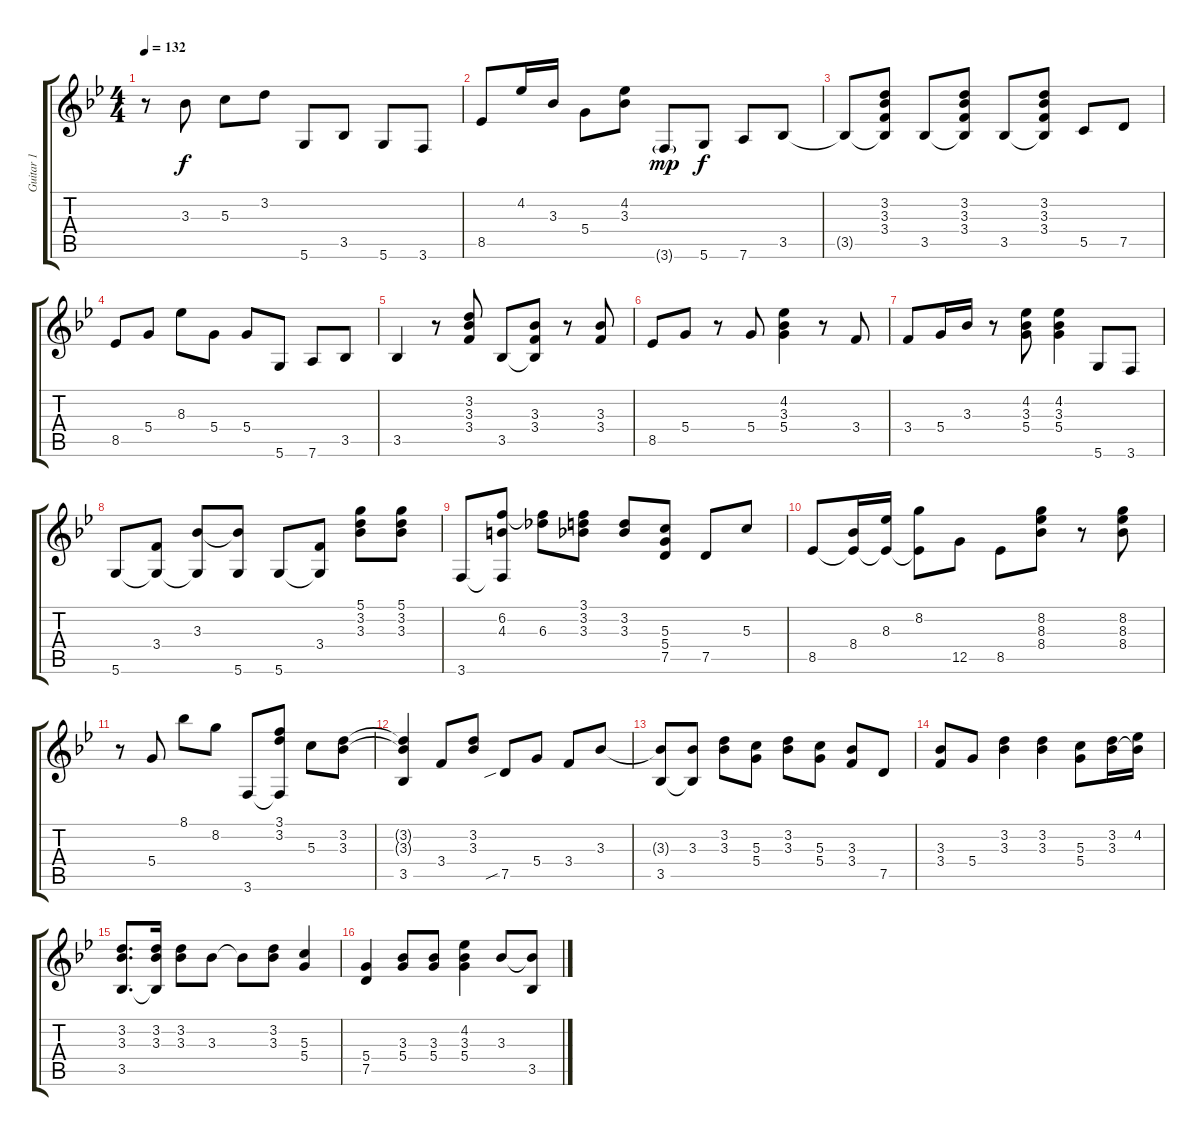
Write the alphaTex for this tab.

\track ("Guitar 1" "Guitar 1") {instrument electricguitarclean}
\staff {score tabs}
\tuning (D4 B3 G3 D3 G2 D2) {hide}
\ts (4 4)
\tempo 132
\clef g2
\ks bb
r.8{dy f} 3.3.8 5.3.8 3.2.8 5.6.8 3.5.8 5.6.8 3.6.8 |
8.5.8 4.2.16 3.3.16 5.4.8 (4.2 3.3).8 3.6{g}.8{dy mp} 5.6.8{dy f} 7.6.8 3.5.8 |
3.5{t}.8 (3.2 3.3 3.4 3.5{t}).8 3.5.8 (3.2 3.3 3.4 3.5{t}).8 3.5.8 (3.2 3.3 3.4 3.5{t}).8 5.5.8 7.5.8 |
8.5.8 5.4.8 8.3.8 5.4.8 5.4.8 5.6.8 7.6.8 3.5.8 |
3.5.4 r.8 (3.2 3.3 3.4).8 3.5.8 (3.3 3.4 3.5{t}).8 r.8 (3.3 3.4).8 |
8.5.8 5.4.8 r.8 5.4.8 (4.2 3.3 5.4).4 r.8 3.4.8 |
3.4.8 5.4.16 3.3.16 r.8 (4.2 3.3 5.4).8 (4.2 3.3 5.4).4 5.6.8 3.6.8 |
5.6.8 (3.4 5.6{t}).8 (3.3 5.6{t}).8 (3.3{t} 5.6).8 5.6.8 (3.4 5.6{t}).8 (5.1 3.2 3.3).8 (5.1 3.2 3.3).8 |
3.6.8 (6.2 4.3 3.6{t}).8 (6.2{t} 6.3).8 (3.1 3.2 3.3).8 (3.2 3.3).8 (5.3 5.4 7.5).8 7.5.8 5.3.8 |
8.5.8 (8.4 8.5{t}).16 (8.3 8.5{t}).16 (8.2 8.5{t}).8 12.5.8 8.5.8 (8.2 8.3 8.4).8 r.8 (8.2 8.3 8.4).8 |
r.8 5.4.8 8.1.8 8.2.8 3.6.8 (3.1 3.2 3.6{t}).8 5.3.8 (3.2 3.3).8 |
(3.2{t} 3.3{t} 3.5).4 3.4.8 (3.2 3.3).8 7.5{sib}.8 5.4.8 3.4.8 3.3.8 |
(3.3{t} 3.5).8 (3.3 3.5{t}).8 (3.2 3.3).8 (5.3 5.4).8 (3.2 3.3).8 (5.3 5.4).8 (3.3 3.4).8 7.5.8 |
(3.3 3.4).8 5.4.8 (3.2 3.3).4 (3.2 3.3).4 (5.3 5.4).8 (3.2 3.3).16 (4.2 3.3{t}).16 |
(3.2 3.3 3.5).8{d} (3.2 3.3 3.5{t}).16 (3.2 3.3).8 3.3.8 3.3{t}.8 (3.2 3.3).8 (5.3 5.4).4 |
(5.4 7.5).4 (3.3 5.4).8 (3.3 5.4).8 (4.2 3.3 5.4).4 3.3.8 (3.3{t} 3.5).8
